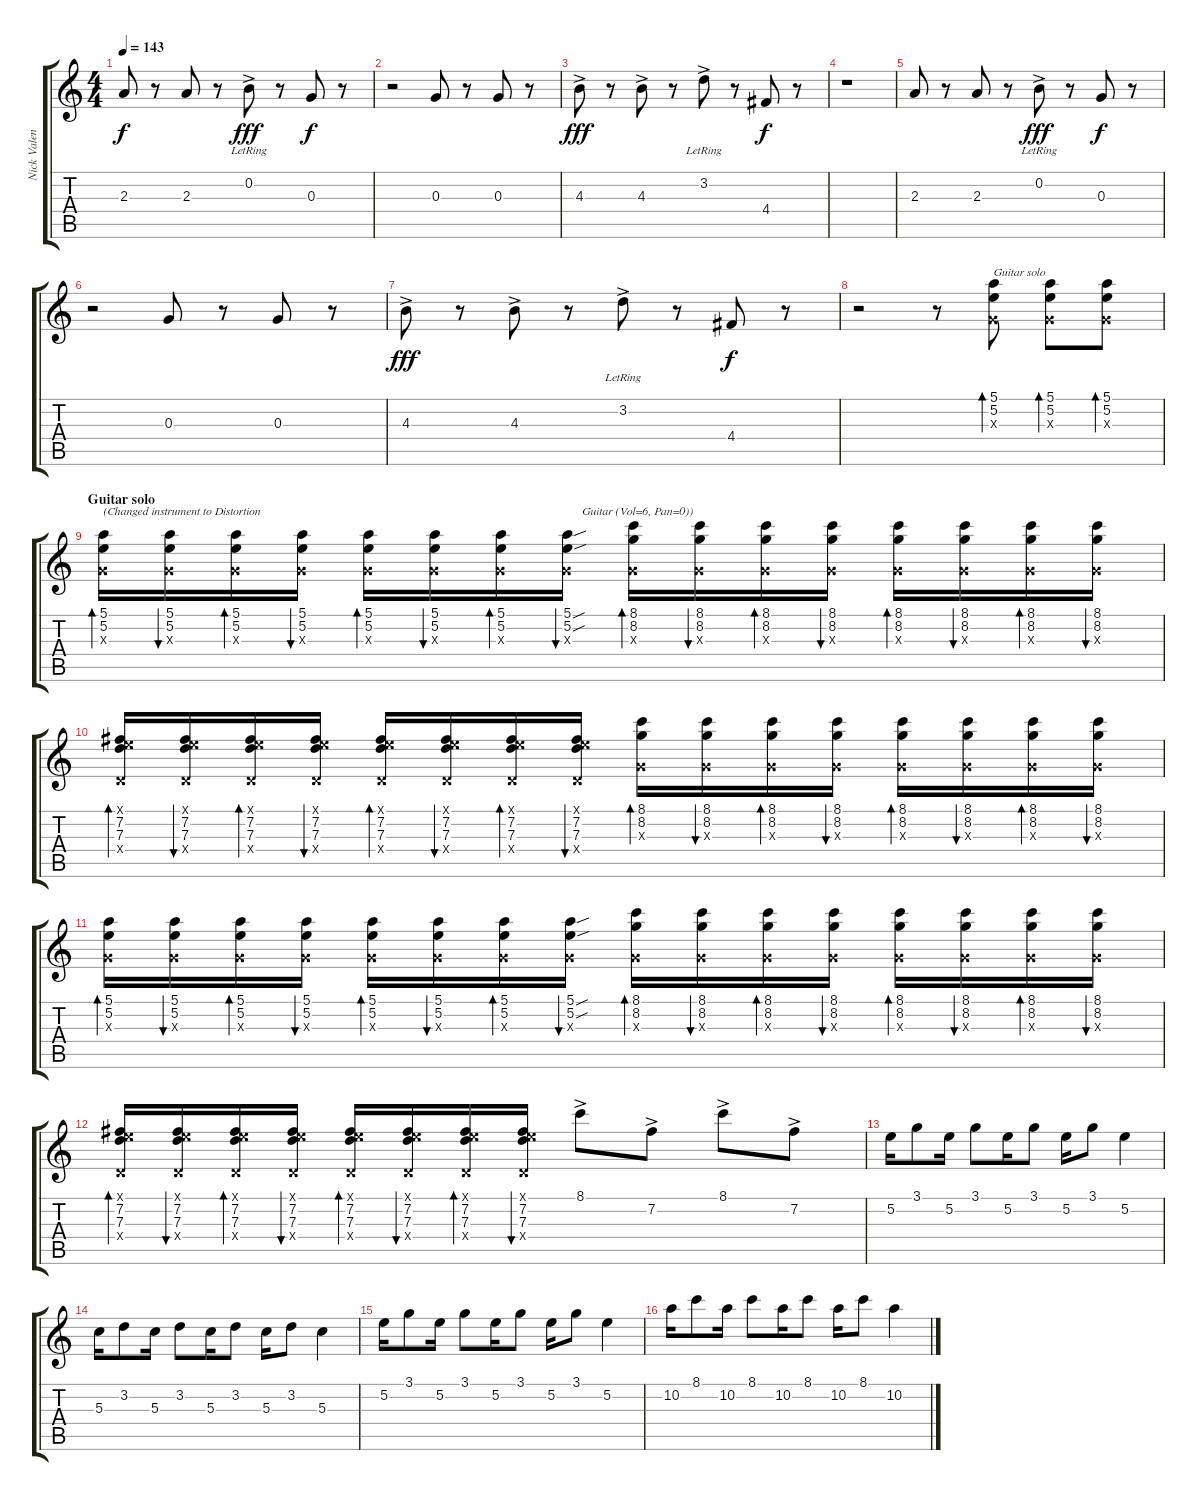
\track ("Nick Valensi " "Nick Valen") {instrument electricguitarclean}
\staff {score tabs}
\tuning (E4 B3 G3 D3 A2 E2) {hide}
\ts (4 4)
\tempo 143
\clef g2
\ks c
2.3.8{dy f} r.8 2.3.8 r.8 0.2{ac lr}.8{dy fff} r.8 0.3.8{dy f} r.8 |
r.2 0.3.8 r.8 0.3.8 r.8 |
4.3{ac}.8{dy fff} r.8 4.3{ac}.8 r.8 3.2{ac lr}.8 r.8 4.4.8{dy f} r.8 |
r.1 |
2.3.8 r.8 2.3.8 r.8 0.2{ac lr}.8{dy fff} r.8 0.3.8{dy f} r.8 |
r.2 0.3.8 r.8 0.3.8 r.8 |
4.3{ac}.8{dy fff} r.8 4.3{ac}.8 r.8 3.2{ac lr}.8 r.8 4.4.8{dy f} r.8 |
r.2 r.8 (5.1 5.2 0.3{x}).8{bd 30 txt "Guitar solo " volume 6 balance 8 instrument distortionguitar} (5.1 5.2 0.3{x}).8{bd 30} (5.1 5.2 0.3{x}).8{bd 30} |
\section ("" "Guitar solo")
(5.1 5.2 0.3{x}).16{bd 30 txt "(Changed instrument to Distortion"} (5.1 5.2 0.3{x}).16{bu 30} (5.1 5.2 0.3{x}).16{bd 30} (5.1 5.2 0.3{x}).16{bu 30} (5.1 5.2 0.3{x}).16{bd 30} (5.1 5.2 0.3{x}).16{bu 30} (5.1 5.2 0.3{x}).16{bd 30} (5.1{sou} 5.2{sou} 0.3{x}).16{bu 30 txt "     Guitar (Vol=6, Pan=0))"} (8.1 8.2 0.3{x}).16{bd 30} (8.1 8.2 0.3{x}).16{bu 30} (8.1 8.2 0.3{x}).16{bd 30} (8.1 8.2 0.3{x}).16{bu 30} (8.1 8.2 0.3{x}).16{bd 30} (8.1 8.2 0.3{x}).16{bu 30} (8.1 8.2 0.3{x}).16{bd 30} (8.1 8.2 0.3{x}).16{bu 30} |
(0.1{x} 7.2 7.3 0.4{x}).16{bd 30} (0.1{x} 7.2 7.3 0.4{x}).16{bu 30} (0.1{x} 7.2 7.3 0.4{x}).16{bd 30} (0.1{x} 7.2 7.3 0.4{x}).16{bu 30} (0.1{x} 7.2 7.3 0.4{x}).16{bd 30} (0.1{x} 7.2 7.3 0.4{x}).16{bu 30} (0.1{x} 7.2 7.3 0.4{x}).16{bd 30} (0.1{x} 7.2 7.3 0.4{x}).16{bu 30} (8.1 8.2 0.3{x}).16{bd 30} (8.1 8.2 0.3{x}).16{bu 30} (8.1 8.2 0.3{x}).16{bd 30} (8.1 8.2 0.3{x}).16{bu 30} (8.1 8.2 0.3{x}).16{bd 30} (8.1 8.2 0.3{x}).16{bu 30} (8.1 8.2 0.3{x}).16{bd 30} (8.1 8.2 0.3{x}).16{bu 30} |
(5.1 5.2 0.3{x}).16{bd 30} (5.1 5.2 0.3{x}).16{bu 30} (5.1 5.2 0.3{x}).16{bd 30} (5.1 5.2 0.3{x}).16{bu 30} (5.1 5.2 0.3{x}).16{bd 30} (5.1 5.2 0.3{x}).16{bu 30} (5.1 5.2 0.3{x}).16{bd 30} (5.1{sou} 5.2{sou} 0.3{x}).16{bu 30} (8.1 8.2 0.3{x}).16{bd 30} (8.1 8.2 0.3{x}).16{bu 30} (8.1 8.2 0.3{x}).16{bd 30} (8.1 8.2 0.3{x}).16{bu 30} (8.1 8.2 0.3{x}).16{bd 30} (8.1 8.2 0.3{x}).16{bu 30} (8.1 8.2 0.3{x}).16{bd 30} (8.1 8.2 0.3{x}).16{bu 30} |
(0.1{x} 7.2 7.3 0.4{x}).16{bd 30} (0.1{x} 7.2 7.3 0.4{x}).16{bu 30} (0.1{x} 7.2 7.3 0.4{x}).16{bd 30} (0.1{x} 7.2 7.3 0.4{x}).16{bu 30} (0.1{x} 7.2 7.3 0.4{x}).16{bd 30} (0.1{x} 7.2 7.3 0.4{x}).16{bu 30} (0.1{x} 7.2 7.3 0.4{x}).16{bd 30} (0.1{x} 7.2 7.3 0.4{x}).16{bu 30} 8.1{ac}.8 7.2{ac}.8 8.1{ac}.8 7.2{ac}.8 |
5.2.16 3.1.8 5.2.16 3.1.8 5.2.16 3.1.8 5.2.16 3.1.8 5.2.4 |
5.3.16 3.2.8 5.3.16 3.2.8 5.3.16 3.2.8 5.3.16 3.2.8 5.3.4 |
5.2.16 3.1.8 5.2.16 3.1.8 5.2.16 3.1.8 5.2.16 3.1.8 5.2.4 |
10.2.16 8.1.8 10.2.16 8.1.8 10.2.16 8.1.8 10.2.16 8.1.8 10.2.4
